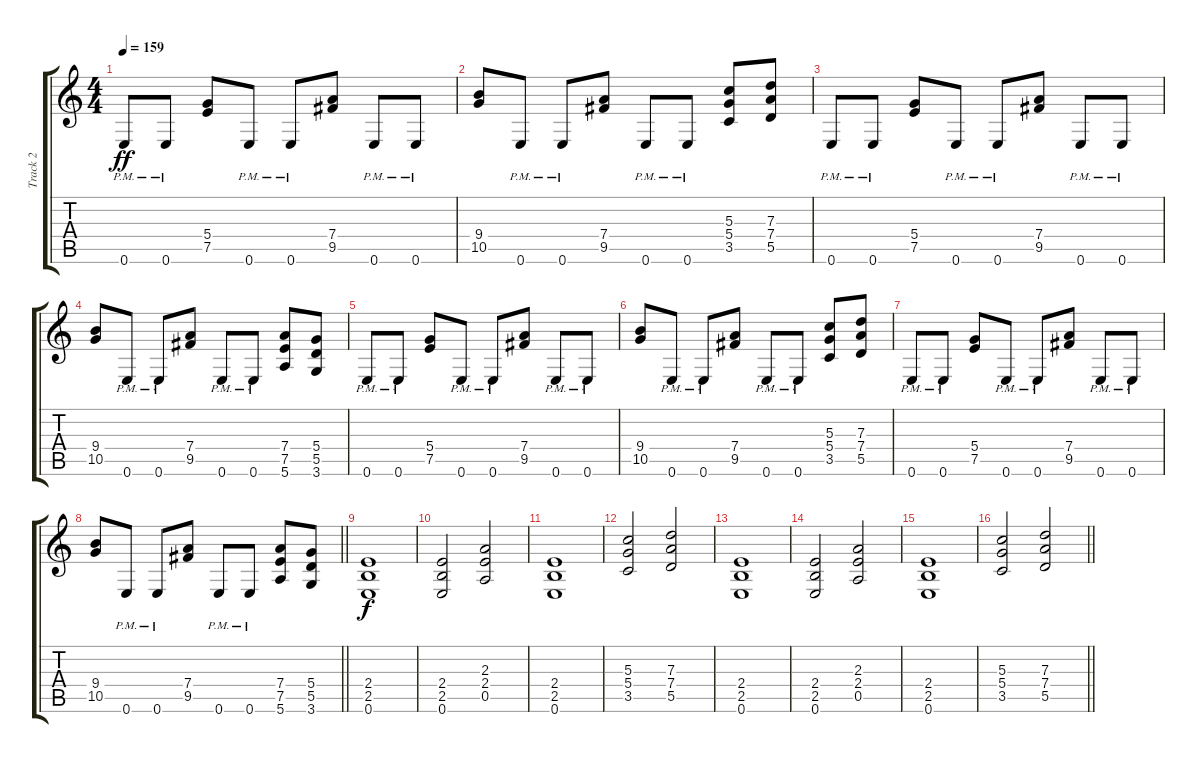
\track ("Track 2" "Track 2") {instrument distortionguitar}
\staff {score tabs}
\tuning (E4 B3 G3 D3 A2 E2) {hide}
\ts (4 4)
\tempo 159
\clef g2
\ks c
0.6{pm}.8{dy ff} 0.6{pm}.8 (5.4 7.5).8 0.6{pm}.8 0.6{pm}.8 (7.4 9.5).8 0.6{pm}.8 0.6{pm}.8 |
(9.4 10.5).8 0.6{pm}.8 0.6{pm}.8 (7.4 9.5).8 0.6{pm}.8 0.6{pm}.8 (5.3 5.4 3.5).8 (7.3 7.4 5.5).8 |
0.6{pm}.8 0.6{pm}.8 (5.4 7.5).8 0.6{pm}.8 0.6{pm}.8 (7.4 9.5).8 0.6{pm}.8 0.6{pm}.8 |
(9.4 10.5).8 0.6{pm}.8 0.6{pm}.8 (7.4 9.5).8 0.6{pm}.8 0.6{pm}.8 (7.4 7.5 5.6).8 (5.4 5.5 3.6).8 |
0.6{pm}.8 0.6{pm}.8 (5.4 7.5).8 0.6{pm}.8 0.6{pm}.8 (7.4 9.5).8 0.6{pm}.8 0.6{pm}.8 |
(9.4 10.5).8 0.6{pm}.8 0.6{pm}.8 (7.4 9.5).8 0.6{pm}.8 0.6{pm}.8 (5.3 5.4 3.5).8 (7.3 7.4 5.5).8 |
0.6{pm}.8 0.6{pm}.8 (5.4 7.5).8 0.6{pm}.8 0.6{pm}.8 (7.4 9.5).8 0.6{pm}.8 0.6{pm}.8 |
\barLineRight lightlight
(9.4 10.5).8 0.6{pm}.8 0.6{pm}.8 (7.4 9.5).8 0.6{pm}.8 0.6{pm}.8 (7.4 7.5 5.6).8 (5.4 5.5 3.6).8 |
(2.4 2.5 0.6).1{dy f} |
(2.4 2.5 0.6).2 (2.3 2.4 0.5).2 |
(2.4 2.5 0.6).1 |
(5.3 5.4 3.5).2 (7.3 7.4 5.5).2 |
(2.4 2.5 0.6).1 |
(2.4 2.5 0.6).2 (2.3 2.4 0.5).2 |
(2.4 2.5 0.6).1 |
\barLineRight lightlight
(5.3 5.4 3.5).2 (7.3 7.4 5.5).2
